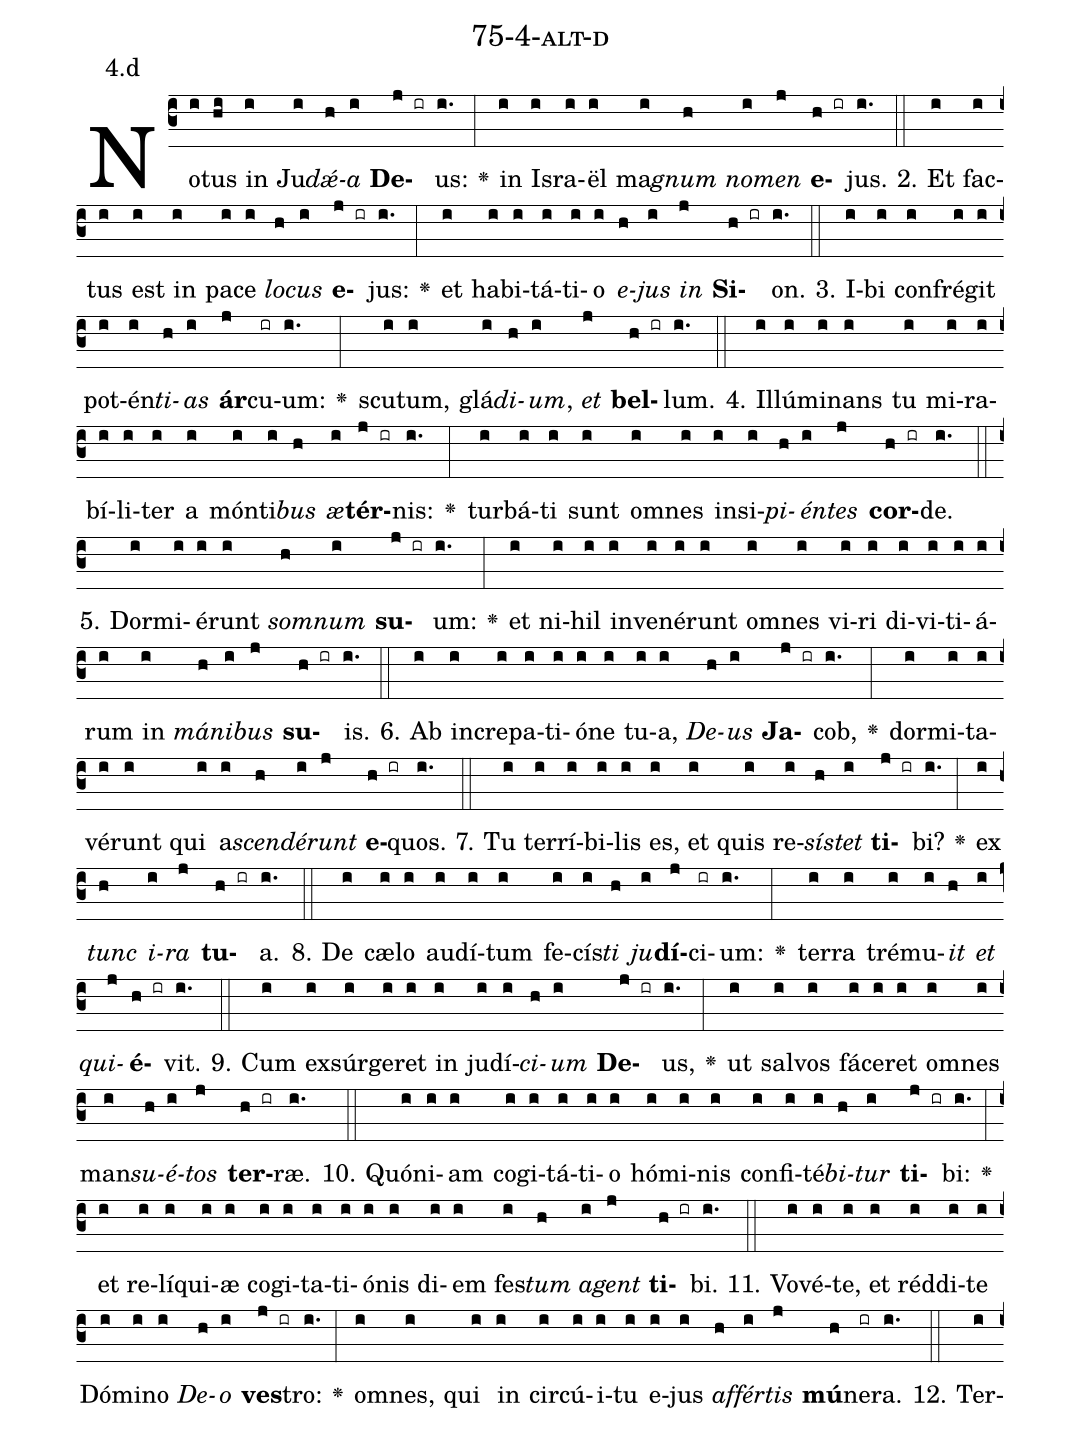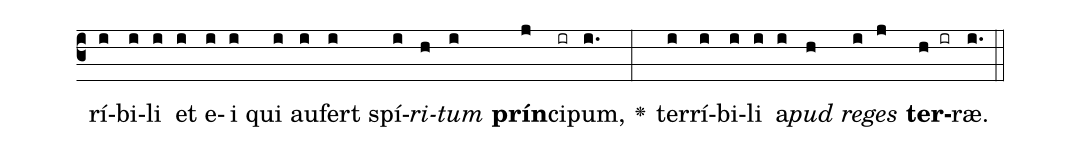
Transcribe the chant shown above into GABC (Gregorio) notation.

name: 75-4-alt-d;
annotation: 4.d;
%%
(c3)No(i)tus(hi) in(i) Ju(i)<i>dǽ</i>(h)<i>a</i>(i) <b>De</b>(j ir)us:(i.) <v>\greheightstar</v>(:) in(i) Is(i)ra(i)ël(i) ma(i)<i>gnum</i>(h) <i>no</i>(i)<i>men</i>(j) <b>e</b>(h ir)jus.(i.) (::)
2. Et(i) fac(i)tus(i) est(i) in(i) pa(i)ce(i) <i>lo</i>(h)<i>cus</i>(i) <b>e</b>(j ir)jus:(i.) <v>\greheightstar</v>(:) et(i) ha(i)bi(i)tá(i)ti(i)o(i) <i>e</i>(h)<i>jus</i>(i) <i>in</i>(j) <b>Si</b>(h ir)on.(i.) (::)
3. I(i)bi(i) con(i)fré(i)git(i) pot(i)én(i)<i>ti</i>(h)<i>as</i>(i) <b>ár</b>(j)cu(ir)um:(i.) <v>\greheightstar</v>(:) scu(i)tum,(i) glá(i)<i>di</i>(h)<i>um</i>,(i) <i>et</i>(j) <b>bel</b>(h ir)lum.(i.) (::)
4. Il(i)lú(i)mi(i)nans(i) tu(i) mi(i)ra(i)bí(i)li(i)ter(i) a(i) món(i)ti(i)<i>bus</i>(h) <i>æ</i>(i)<b>tér</b>(j ir)nis:(i.) <v>\greheightstar</v>(:) tur(i)bá(i)ti(i) sunt(i) om(i)nes(i) in(i)si(i)<i>pi</i>(h)<i>én</i>(i)<i>tes</i>(j) <b>cor</b>(h ir)de.(i.) (::)
5. Dor(i)mi(i)é(i)runt(i) <i>som</i>(h)<i>num</i>(i) <b>su</b>(j ir)um:(i.) <v>\greheightstar</v>(:) et(i) ni(i)hil(i) in(i)ve(i)né(i)runt(i) om(i)nes(i) vi(i)ri(i) di(i)vi(i)ti(i)á(i)rum(i) in(i) <i>má</i>(h)<i>ni</i>(i)<i>bus</i>(j) <b>su</b>(h ir)is.(i.) (::)
6. Ab(i) in(i)cre(i)pa(i)ti(i)ó(i)ne(i) tu(i)a,(i) <i>De</i>(h)<i>us</i>(i) <b>Ja</b>(j ir)cob,(i.) <v>\greheightstar</v>(:) dor(i)mi(i)ta(i)vé(i)runt(i) qui(i) a(i)<i>scen</i>(h)<i>dé</i>(i)<i>runt</i>(j) <b>e</b>(h ir)quos.(i.) (::)
7. Tu(i) ter(i)rí(i)bi(i)lis(i) es,(i) et(i) quis(i) re(i)<i>sís</i>(h)<i>tet</i>(i) <b>ti</b>(j ir)bi?(i.) <v>\greheightstar</v>(:) ex(i) <i>tunc</i>(h) <i>i</i>(i)<i>ra</i>(j) <b>tu</b>(h ir)a.(i.) (::)
8. De(i) cæ(i)lo(i) au(i)dí(i)tum(i) fe(i)cís(i)<i>ti</i>(h) <i>ju</i>(i)<b>dí</b>(j)ci(ir)um:(i.) <v>\greheightstar</v>(:) ter(i)ra(i) tré(i)mu(i)<i>it</i>(h) <i>et</i>(i) <i>qui</i>(j)<b>é</b>(h ir)vit.(i.) (::)
9. Cum(i) ex(i)súr(i)ge(i)ret(i) in(i) ju(i)dí(i)<i>ci</i>(h)<i>um</i>(i) <b>De</b>(j ir)us,(i.) <v>\greheightstar</v>(:) ut(i) sal(i)vos(i) fá(i)ce(i)ret(i) om(i)nes(i) man(i)<i>su</i>(h)<i>é</i>(i)<i>tos</i>(j) <b>ter</b>(h ir)ræ.(i.) (::)
10. Quón(i)i(i)am(i) co(i)gi(i)tá(i)ti(i)o(i) hó(i)mi(i)nis(i) con(i)fi(i)té(i)<i>bi</i>(h)<i>tur</i>(i) <b>ti</b>(j ir)bi:(i.) <v>\greheightstar</v>(:) et(i) re(i)lí(i)qui(i)æ(i) co(i)gi(i)ta(i)ti(i)ó(i)nis(i) di(i)em(i) fes(i)<i>tum</i>(h) <i>a</i>(i)<i>gent</i>(j) <b>ti</b>(h ir)bi.(i.) (::)
11. Vo(i)vé(i)te,(i) et(i) réd(i)di(i)te(i) Dó(i)mi(i)no(i) <i>De</i>(h)<i>o</i>(i) <b>ves</b>(j ir)tro:(i.) <v>\greheightstar</v>(:) om(i)nes,(i) qui(i) in(i) cir(i)cú(i)i(i)tu(i) e(i)jus(i) <i>af</i>(h)<i>fér</i>(i)<i>tis</i>(j) <b>mú</b>(h)ne(ir)ra.(i.) (::)
12. Ter(i)rí(i)bi(i)li(i) et(i) e(i)i(i) qui(i) au(i)fert(i) spí(i)<i>ri</i>(h)<i>tum</i>(i) <b>prín</b>(j)ci(ir)pum,(i.) <v>\greheightstar</v>(:) ter(i)rí(i)bi(i)li(i) a(i)<i>pud</i>(h) <i>re</i>(i)<i>ges</i>(j) <b>ter</b>(h ir)ræ.(i.) (::)
